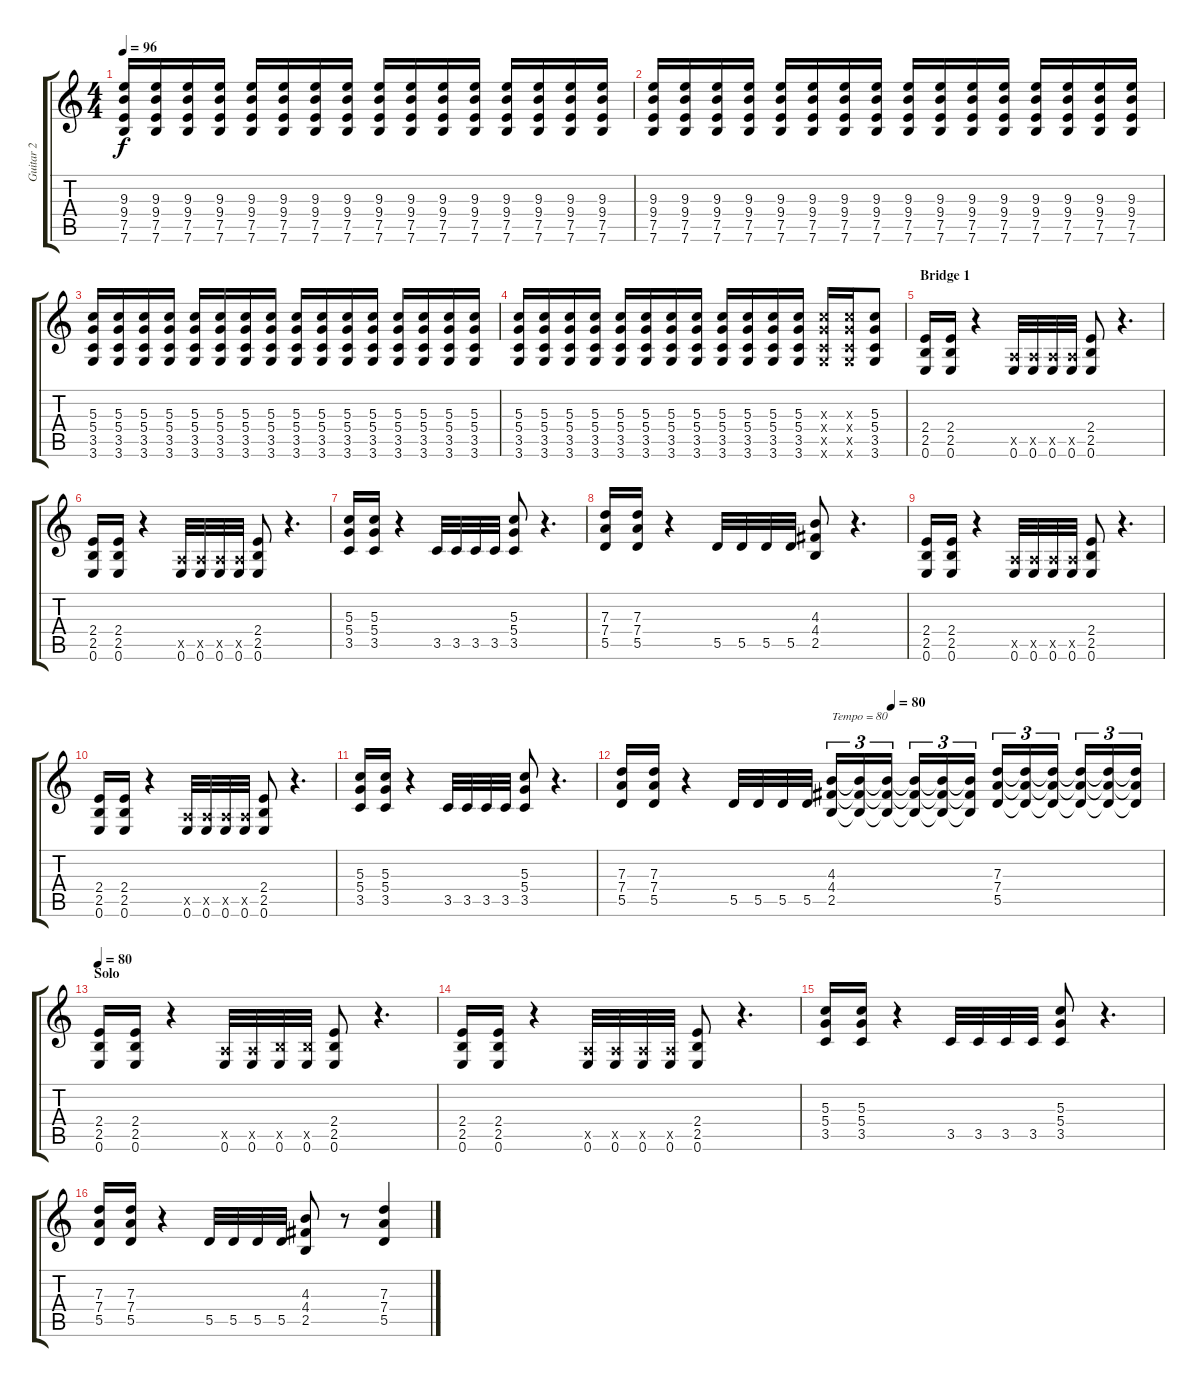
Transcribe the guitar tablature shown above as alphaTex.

\track ("Guitar 2" "Guitar 2") {instrument overdrivenguitar}
\staff {score tabs}
\tuning (E4 B3 G3 D3 A2 E2) {hide}
\ts (4 4)
\tempo 96
\clef g2
\ks c
(9.3 9.4 7.5 7.6).16{dy f} (9.3 9.4 7.5 7.6).16 (9.3 9.4 7.5 7.6).16 (9.3 9.4 7.5 7.6).16 (9.3 9.4 7.5 7.6).16 (9.3 9.4 7.5 7.6).16 (9.3 9.4 7.5 7.6).16 (9.3 9.4 7.5 7.6).16 (9.3 9.4 7.5 7.6).16 (9.3 9.4 7.5 7.6).16 (9.3 9.4 7.5 7.6).16 (9.3 9.4 7.5 7.6).16 (9.3 9.4 7.5 7.6).16 (9.3 9.4 7.5 7.6).16 (9.3 9.4 7.5 7.6).16 (9.3 9.4 7.5 7.6).16 |
(9.3 9.4 7.5 7.6).16 (9.3 9.4 7.5 7.6).16 (9.3 9.4 7.5 7.6).16 (9.3 9.4 7.5 7.6).16 (9.3 9.4 7.5 7.6).16 (9.3 9.4 7.5 7.6).16 (9.3 9.4 7.5 7.6).16 (9.3 9.4 7.5 7.6).16 (9.3 9.4 7.5 7.6).16 (9.3 9.4 7.5 7.6).16 (9.3 9.4 7.5 7.6).16 (9.3 9.4 7.5 7.6).16 (9.3 9.4 7.5 7.6).16 (9.3 9.4 7.5 7.6).16 (9.3 9.4 7.5 7.6).16 (9.3 9.4 7.5 7.6).16 |
(5.3 5.4 3.5 3.6).16 (5.3 5.4 3.5 3.6).16 (5.3 5.4 3.5 3.6).16 (5.3 5.4 3.5 3.6).16 (5.3 5.4 3.5 3.6).16 (5.3 5.4 3.5 3.6).16 (5.3 5.4 3.5 3.6).16 (5.3 5.4 3.5 3.6).16 (5.3 5.4 3.5 3.6).16 (5.3 5.4 3.5 3.6).16 (5.3 5.4 3.5 3.6).16 (5.3 5.4 3.5 3.6).16 (5.3 5.4 3.5 3.6).16 (5.3 5.4 3.5 3.6).16 (5.3 5.4 3.5 3.6).16 (5.3 5.4 3.5 3.6).16 |
(5.3 5.4 3.5 3.6).16 (5.3 5.4 3.5 3.6).16 (5.3 5.4 3.5 3.6).16 (5.3 5.4 3.5 3.6).16 (5.3 5.4 3.5 3.6).16 (5.3 5.4 3.5 3.6).16 (5.3 5.4 3.5 3.6).16 (5.3 5.4 3.5 3.6).16 (5.3 5.4 3.5 3.6).16 (5.3 5.4 3.5 3.6).16 (5.3 5.4 3.5 3.6).16 (5.3 5.4 3.5 3.6).16 (5.3{x} 5.4{x} 3.5{x} 3.6{x}).16 (5.3{x} 5.4{x} 3.5{x} 3.6{x}).16 (5.3 5.4 3.5 3.6).8 |
\section ("" "Bridge 1")
(2.4 2.5 0.6).16 (2.4 2.5 0.6).16 r.4 (0.5{x} 0.6).32 (0.5{x} 0.6).32 (0.5{x} 0.6).32 (0.5{x} 0.6).32 (2.4 2.5 0.6).8 r.4{d} |
(2.4 2.5 0.6).16 (2.4 2.5 0.6).16 r.4 (0.5{x} 0.6).32 (0.5{x} 0.6).32 (0.5{x} 0.6).32 (0.5{x} 0.6).32 (2.4 2.5 0.6).8 r.4{d} |
(5.3 5.4 3.5).16 (5.3 5.4 3.5).16 r.4 3.5.32 3.5.32 3.5.32 3.5.32 (5.3 5.4 3.5).8 r.4{d} |
(7.3 7.4 5.5).16 (7.3 7.4 5.5).16 r.4 5.5.32 5.5.32 5.5.32 5.5.32 (4.3 4.4 2.5).8 r.4{d} |
(2.4 2.5 0.6).16 (2.4 2.5 0.6).16 r.4 (0.5{x} 0.6).32 (0.5{x} 0.6).32 (0.5{x} 0.6).32 (0.5{x} 0.6).32 (2.4 2.5 0.6).8 r.4{d} |
(2.4 2.5 0.6).16 (2.4 2.5 0.6).16 r.4 (0.5{x} 0.6).32 (0.5{x} 0.6).32 (0.5{x} 0.6).32 (0.5{x} 0.6).32 (2.4 2.5 0.6).8 r.4{d} |
(5.3 5.4 3.5).16 (5.3 5.4 3.5).16 r.4 3.5.32 3.5.32 3.5.32 3.5.32 (5.3 5.4 3.5).8 r.4{d} |
\tempo (80 0.5)
(7.3 7.4 5.5).16{instrument distortionguitar} (7.3 7.4 5.5).16 r.4 5.5.32 5.5.32 5.5.32 5.5.32 (4.3 4.4 2.5).16{tu (3 2) txt "Tempo = 80"} (4.3{t} 4.4{t} 2.5{t}).16{tu (3 2)} (4.3{t} 4.4{t} 2.5{t}).16{tu (3 2)} (4.3{t} 4.4{t} 2.5{t}).16{tu (3 2)} (4.3{t} 4.4{t} 2.5{t}).16{tu (3 2)} (4.3{t} 4.4{t} 2.5{t}).16{tu (3 2)} (7.3 7.4 5.5).16{tu (3 2)} (7.3{t} 7.4{t} 5.5{t}).16{tu (3 2)} (7.3{t} 7.4{t} 5.5{t}).16{tu (3 2)} (7.3{t} 7.4{t} 5.5{t}).16{tu (3 2)} (7.3{t} 7.4{t} 5.5{t}).16{tu (3 2)} (7.3{t} 7.4{t} 5.5{t}).16{tu (3 2)} |
\section ("" "Solo")
\tempo 80
(2.4 2.5 0.6).16 (2.4 2.5 0.6).16 r.4 (0.5{x} 0.6).32 (0.5{x} 0.6).32 (2.5{x} 0.6).32 (2.5{x} 0.6).32 (2.4 2.5 0.6).8 r.4{d} |
(2.4 2.5 0.6).16 (2.4 2.5 0.6).16 r.4 (0.5{x} 0.6).32 (0.5{x} 0.6).32 (0.5{x} 0.6).32 (0.5{x} 0.6).32 (2.4 2.5 0.6).8 r.4{d} |
(5.3 5.4 3.5).16 (5.3 5.4 3.5).16 r.4 3.5.32 3.5.32 3.5.32 3.5.32 (5.3 5.4 3.5).8 r.4{d} |
(7.3 7.4 5.5).16 (7.3 7.4 5.5).16 r.4 5.5.32 5.5.32 5.5.32 5.5.32 (4.3 4.4 2.5).8 r.8 (7.3 7.4 5.5).4
